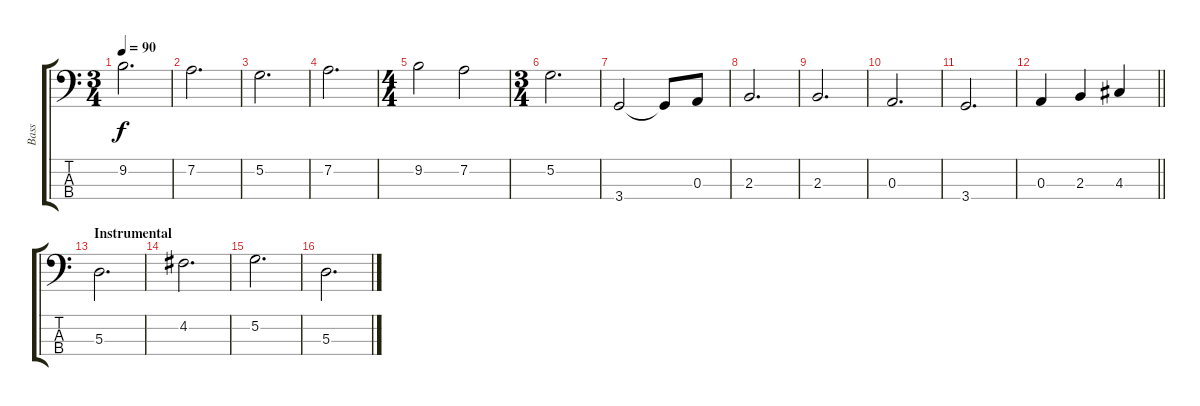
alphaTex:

\track ("Bass" "Bass") {instrument electricbassfinger}
\staff {score tabs}
\tuning (G2 D2 A1 E1) {hide}
\ts (3 4)
\tempo 90
\clef f4
\ks c
9.2{t}.2{d dy f} |
7.2.2{d} |
5.2.2{d} |
7.2.2{d} |
\ts (4 4)
9.2.2 7.2.2 |
\ts (3 4)
5.2.2{d} |
3.4.2 3.4{t}.8 0.3.8 |
2.3.2{d} |
2.3.2{d} |
0.3.2{d} |
3.4.2{d} |
\barLineRight lightlight
0.3.4 2.3.4 4.3.4 |
\section ("" "Instrumental")
5.3.2{d} |
4.2.2{d} |
5.2.2{d} |
5.3.2{d}
